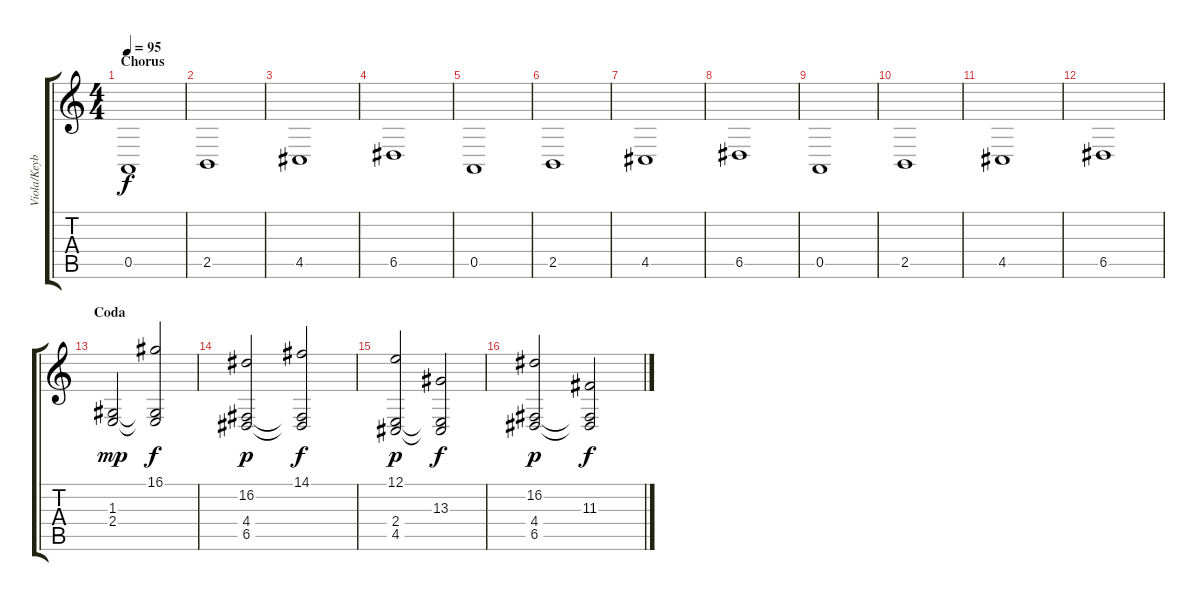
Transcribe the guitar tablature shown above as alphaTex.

\track ("Viola/Keyboard" "Viola/Keyb") {instrument viola}
\staff {score tabs}
\tuning (E4 B3 G3 D3 A2 E2) {hide}
\ts (4 4)
\section ("" "Chorus")
\tempo 95
\clef g2
\ks c
0.5.1{dy f} |
2.5.1 |
4.5.1 |
6.5.1 |
0.5.1 |
2.5.1 |
4.5.1 |
6.5.1 |
0.5.1 |
2.5.1 |
4.5.1 |
6.5.1 |
\section ("" "Coda")
(1.3 2.4).2{dy mp} (16.1 1.3{t} 2.4{t}).2{dy f} |
(16.2 4.4 6.5).2{dy p} (14.1 4.4{t} 6.5{t}).2{dy f} |
(12.1 2.4 4.5).2{dy p} (13.3 2.4{t} 4.5{t}).2{dy f} |
(16.2 4.4 6.5).2{dy p} (11.3 4.4{t} 6.5{t}).2{dy f}
